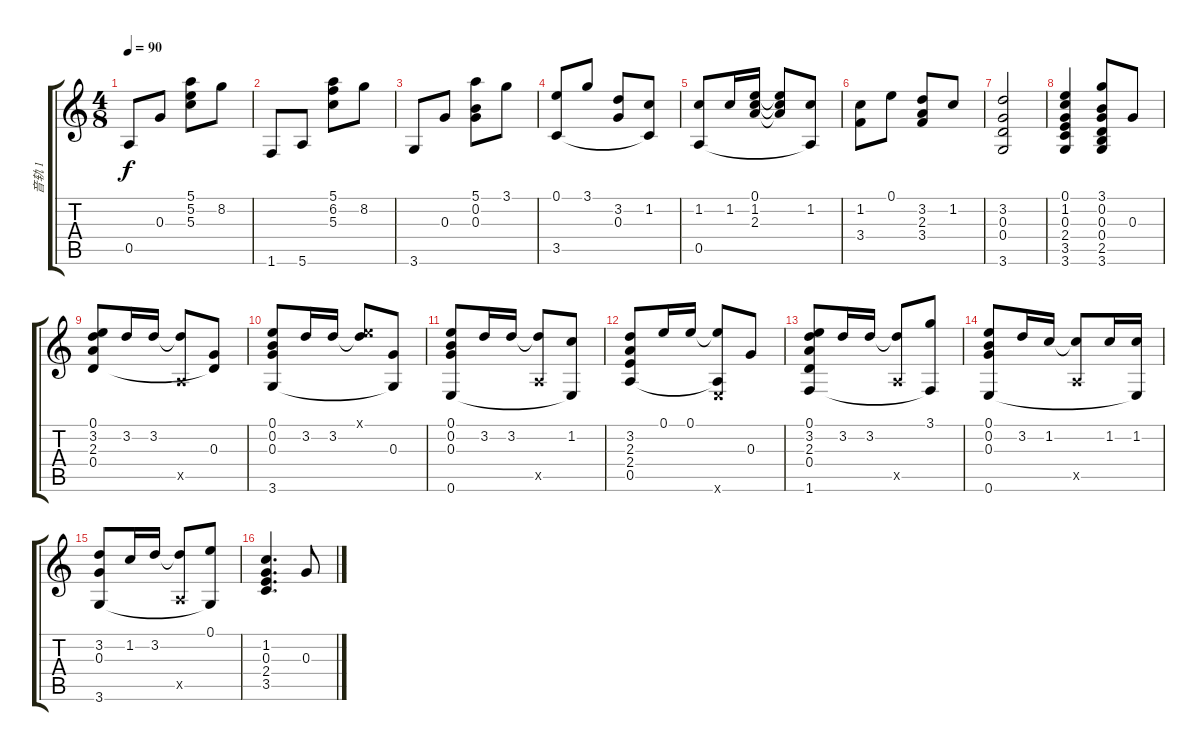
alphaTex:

\track ("音轨 1" "音轨 1") {solo instrument acousticguitarsteel}
\staff {score tabs}
\tuning (E4 B3 G3 D3 A2 E2) {hide}
\ts (4 8)
\tempo 90
\clef g2
\ks c
0.5.8{dy f} 0.3.8 (5.1 5.2 5.3).8 8.2.8 |
1.6.8 5.6.8 (5.1 6.2 5.3).8 8.2.8 |
3.6.8 0.3.8 (5.1 0.2 0.3).8 3.1.8 |
(0.1 3.5).8 3.1.8 (3.2 0.3).8 (1.2 3.5{t}).8 |
(1.2 0.5).8 1.2.16 (0.1 1.2 2.3).16 (0.1{t} 1.2{t} 2.3{t}).8 (1.2 0.5{t}).8 |
(1.2 3.4).8 0.1.8 (3.2 2.3 3.4).8 1.2.8 |
(3.2 0.3 0.4 3.6).2 |
(0.1 1.2 0.3 2.4 3.5 3.6).4 (3.1 0.2 0.3 0.4 2.5 3.6).8 0.3.8 |
(0.1 3.2 2.3 0.4).8 3.2.16 3.2.16 (3.2{t} 0.5{x}).8 (0.3 0.4{t}).8 |
(0.1 0.2 0.3 3.6).8 3.2.16 3.2.16 (0.1{x} 3.2{t}).8 (0.3 3.6{t}).8 |
(0.1 0.2 0.3 0.6).8 3.2.16 3.2.16 (3.2{t} 0.5{x}).8 (1.2 0.6{t}).8 |
(3.2 2.3 2.4 0.5).8 0.1.16 0.1.16 (0.1{t} 0.5{t} 0.6{x}).8 0.3.8 |
(0.1 3.2 2.3 0.4 1.6).8 3.2.16 3.2.16 (3.2{t} 0.5{x}).8 (3.1 1.6{t}).8 |
(0.1 0.2 0.3 0.6).8 3.2.16 1.2.16 (1.2{t} 0.5{x}).8 1.2.16 (1.2 0.6{t}).16 |
(3.2 0.3 3.6).8 1.2.16 3.2.16 (3.2{t} 0.5{x}).8 (0.1 3.6{t}).8 |
(1.2 0.3 2.4 3.5).4{d} 0.3.8
